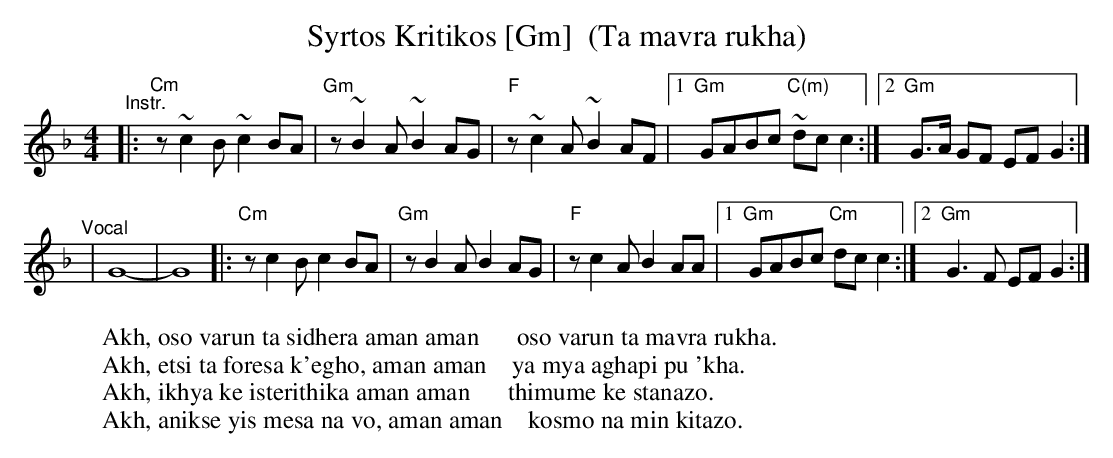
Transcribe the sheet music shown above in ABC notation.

X:1
T: Syrtos Kritikos [Gm]  (Ta mavra rukha)
L: 1/8
M: 4/4
K: Gdor
"^Instr."\
|: "Cm"z~c2B ~c2BA | "Gm"z~B2A ~B2AG | "F"z~c2A ~B2AF |1 "Gm"GABc "C(m)"~dcc2 :|2 "Gm"G>A GF EFG2 :|
"^Vocal"\
| G8- | G8 |: "Cm"zc2B c2BA | "Gm"zB2A B2AG | "F"zc2A B2AA |1 "Gm"GABc "Cm"dcc2 :|2 "Gm"G3F EFG2 :|
W:Akh, oso varun ta sidhera aman aman      oso varun ta mavra rukha.
W:Akh, etsi ta foresa k'egho, aman aman    ya mya aghapi pu 'kha.
W:Akh, ikhya ke isterithika aman aman      thimume ke stanazo.
W:Akh, anikse yis mesa na vo, aman aman    kosmo na min kitazo.
W:
